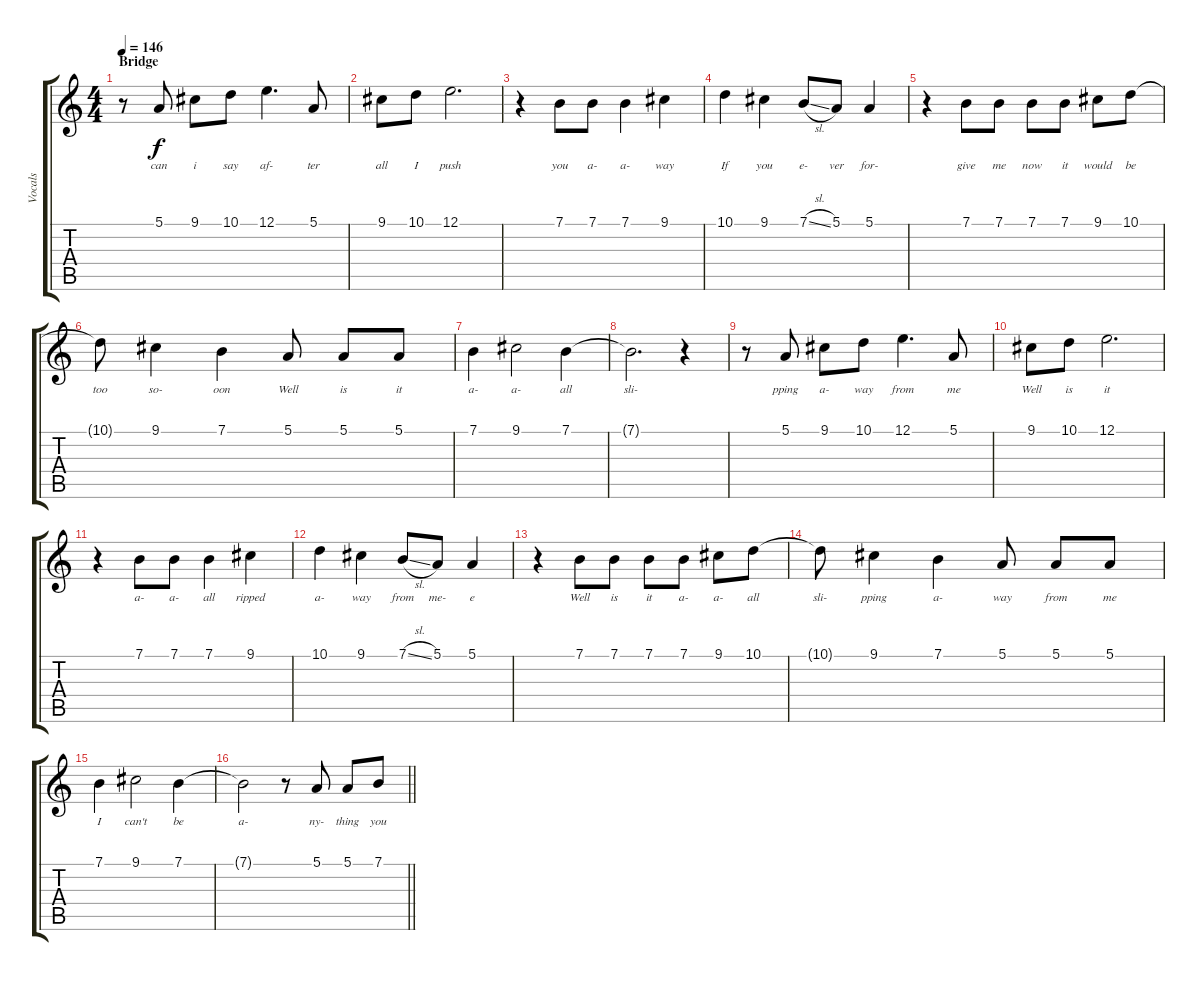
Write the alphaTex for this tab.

\track ("Vocals" "Vocals") {instrument lead1square}
\staff {score tabs}
\tuning (E4 B3 G3 D3 A2 E2) {hide}
\ts (4 4)
\section ("" "Bridge")
\tempo 146
\clef g2
\ks c
r.8{dy f} 5.1.8{lyrics (0 "can") lyrics (1 "") lyrics (2 "") lyrics (3 "") lyrics (4 "")} 9.1.8{lyrics (0 "i") lyrics (1 "") lyrics (2 "") lyrics (3 "") lyrics (4 "")} 10.1.8{lyrics (0 "say") lyrics (1 "") lyrics (2 "") lyrics (3 "") lyrics (4 "")} 12.1.4{d lyrics (0 "af-") lyrics (1 "") lyrics (2 "") lyrics (3 "") lyrics (4 "")} 5.1.8{lyrics (0 "ter") lyrics (1 "") lyrics (2 "") lyrics (3 "") lyrics (4 "")} |
9.1.8{lyrics (0 "all") lyrics (1 "") lyrics (2 "") lyrics (3 "") lyrics (4 "")} 10.1.8{lyrics (0 "I") lyrics (1 "") lyrics (2 "") lyrics (3 "") lyrics (4 "")} 12.1.2{d lyrics (0 "push") lyrics (1 "") lyrics (2 "") lyrics (3 "") lyrics (4 "")} |
r.4 7.1.8{lyrics (0 "you") lyrics (1 "") lyrics (2 "") lyrics (3 "") lyrics (4 "")} 7.1.8{lyrics (0 "a-") lyrics (1 "") lyrics (2 "") lyrics (3 "") lyrics (4 "")} 7.1.4{lyrics (0 "a-") lyrics (1 "") lyrics (2 "") lyrics (3 "") lyrics (4 "")} 9.1.4{lyrics (0 "way") lyrics (1 "") lyrics (2 "") lyrics (3 "") lyrics (4 "")} |
10.1.4{lyrics (0 "If") lyrics (1 "") lyrics (2 "") lyrics (3 "") lyrics (4 "")} 9.1.4{lyrics (0 "you") lyrics (1 "") lyrics (2 "") lyrics (3 "") lyrics (4 "")} 7.1{sl}.8{lyrics (0 "e-") lyrics (1 "") lyrics (2 "") lyrics (3 "") lyrics (4 "")} 5.1.8{lyrics (0 "ver") lyrics (1 "") lyrics (2 "") lyrics (3 "") lyrics (4 "")} 5.1.4{lyrics (0 "for-") lyrics (1 "") lyrics (2 "") lyrics (3 "") lyrics (4 "")} |
r.4 7.1.8{lyrics (0 "give") lyrics (1 "") lyrics (2 "") lyrics (3 "") lyrics (4 "")} 7.1.8{lyrics (0 "me") lyrics (1 "") lyrics (2 "") lyrics (3 "") lyrics (4 "")} 7.1.8{lyrics (0 "now") lyrics (1 "") lyrics (2 "") lyrics (3 "") lyrics (4 "")} 7.1.8{lyrics (0 "it") lyrics (1 "") lyrics (2 "") lyrics (3 "") lyrics (4 "")} 9.1.8{lyrics (0 "would") lyrics (1 "") lyrics (2 "") lyrics (3 "") lyrics (4 "")} 10.1.8{lyrics (0 "be") lyrics (1 "") lyrics (2 "") lyrics (3 "") lyrics (4 "")} |
10.1{t}.8{lyrics (0 "too") lyrics (1 "") lyrics (2 "") lyrics (3 "") lyrics (4 "")} 9.1.4{lyrics (0 "so-") lyrics (1 "") lyrics (2 "") lyrics (3 "") lyrics (4 "")} 7.1.4{lyrics (0 "oon") lyrics (1 "") lyrics (2 "") lyrics (3 "") lyrics (4 "")} 5.1.8{lyrics (0 "Well") lyrics (1 "") lyrics (2 "") lyrics (3 "") lyrics (4 "")} 5.1.8{lyrics (0 "is") lyrics (1 "") lyrics (2 "") lyrics (3 "") lyrics (4 "")} 5.1.8{lyrics (0 "it") lyrics (1 "") lyrics (2 "") lyrics (3 "") lyrics (4 "")} |
7.1.4{lyrics (0 "a-") lyrics (1 "") lyrics (2 "") lyrics (3 "") lyrics (4 "")} 9.1.2{lyrics (0 "a-") lyrics (1 "") lyrics (2 "") lyrics (3 "") lyrics (4 "")} 7.1.4{lyrics (0 "all") lyrics (1 "") lyrics (2 "") lyrics (3 "") lyrics (4 "")} |
7.1{t}.2{d lyrics (0 "sli-") lyrics (1 "") lyrics (2 "") lyrics (3 "") lyrics (4 "")} r.4 |
r.8 5.1.8{lyrics (0 "pping") lyrics (1 "") lyrics (2 "") lyrics (3 "") lyrics (4 "")} 9.1.8{lyrics (0 "a-") lyrics (1 "") lyrics (2 "") lyrics (3 "") lyrics (4 "")} 10.1.8{lyrics (0 "way") lyrics (1 "") lyrics (2 "") lyrics (3 "") lyrics (4 "")} 12.1.4{d lyrics (0 "from") lyrics (1 "") lyrics (2 "") lyrics (3 "") lyrics (4 "")} 5.1.8{lyrics (0 "me") lyrics (1 "") lyrics (2 "") lyrics (3 "") lyrics (4 "")} |
9.1.8{lyrics (0 "Well") lyrics (1 "") lyrics (2 "") lyrics (3 "") lyrics (4 "")} 10.1.8{lyrics (0 "is") lyrics (1 "") lyrics (2 "") lyrics (3 "") lyrics (4 "")} 12.1.2{d lyrics (0 "it") lyrics (1 "") lyrics (2 "") lyrics (3 "") lyrics (4 "")} |
r.4 7.1.8{lyrics (0 "a-") lyrics (1 "") lyrics (2 "") lyrics (3 "") lyrics (4 "")} 7.1.8{lyrics (0 "a-") lyrics (1 "") lyrics (2 "") lyrics (3 "") lyrics (4 "")} 7.1.4{lyrics (0 "all") lyrics (1 "") lyrics (2 "") lyrics (3 "") lyrics (4 "")} 9.1.4{lyrics (0 "ripped") lyrics (1 "") lyrics (2 "") lyrics (3 "") lyrics (4 "")} |
10.1.4{lyrics (0 "a-") lyrics (1 "") lyrics (2 "") lyrics (3 "") lyrics (4 "")} 9.1.4{lyrics (0 "way") lyrics (1 "") lyrics (2 "") lyrics (3 "") lyrics (4 "")} 7.1{sl}.8{lyrics (0 "from") lyrics (1 "") lyrics (2 "") lyrics (3 "") lyrics (4 "")} 5.1.8{lyrics (0 "me-") lyrics (1 "") lyrics (2 "") lyrics (3 "") lyrics (4 "")} 5.1.4{lyrics (0 "e") lyrics (1 "") lyrics (2 "") lyrics (3 "") lyrics (4 "")} |
r.4 7.1.8{lyrics (0 "Well") lyrics (1 "") lyrics (2 "") lyrics (3 "") lyrics (4 "")} 7.1.8{lyrics (0 "is") lyrics (1 "") lyrics (2 "") lyrics (3 "") lyrics (4 "")} 7.1.8{lyrics (0 "it") lyrics (1 "") lyrics (2 "") lyrics (3 "") lyrics (4 "")} 7.1.8{lyrics (0 "a-") lyrics (1 "") lyrics (2 "") lyrics (3 "") lyrics (4 "")} 9.1.8{lyrics (0 "a-") lyrics (1 "") lyrics (2 "") lyrics (3 "") lyrics (4 "")} 10.1.8{lyrics (0 "all") lyrics (1 "") lyrics (2 "") lyrics (3 "") lyrics (4 "")} |
10.1{t}.8{lyrics (0 "sli-") lyrics (1 "") lyrics (2 "") lyrics (3 "") lyrics (4 "")} 9.1.4{lyrics (0 "pping") lyrics (1 "") lyrics (2 "") lyrics (3 "") lyrics (4 "")} 7.1.4{lyrics (0 "a-") lyrics (1 "") lyrics (2 "") lyrics (3 "") lyrics (4 "")} 5.1.8{lyrics (0 "way") lyrics (1 "") lyrics (2 "") lyrics (3 "") lyrics (4 "")} 5.1.8{lyrics (0 "from") lyrics (1 "") lyrics (2 "") lyrics (3 "") lyrics (4 "")} 5.1.8{lyrics (0 "me") lyrics (1 "") lyrics (2 "") lyrics (3 "") lyrics (4 "")} |
7.1.4{lyrics (0 "I") lyrics (1 "") lyrics (2 "") lyrics (3 "") lyrics (4 "")} 9.1.2{lyrics (0 "can't") lyrics (1 "") lyrics (2 "") lyrics (3 "") lyrics (4 "")} 7.1.4{lyrics (0 "be") lyrics (1 "") lyrics (2 "") lyrics (3 "") lyrics (4 "")} |
\barLineRight lightlight
7.1{t}.2{lyrics (0 "a-") lyrics (1 "") lyrics (2 "") lyrics (3 "") lyrics (4 "")} r.8 5.1.8{lyrics (0 "ny-") lyrics (1 "") lyrics (2 "") lyrics (3 "") lyrics (4 "")} 5.1.8{lyrics (0 "thing") lyrics (1 "") lyrics (2 "") lyrics (3 "") lyrics (4 "")} 7.1.8{lyrics (0 "you") lyrics (1 "") lyrics (2 "") lyrics (3 "") lyrics (4 "")}
